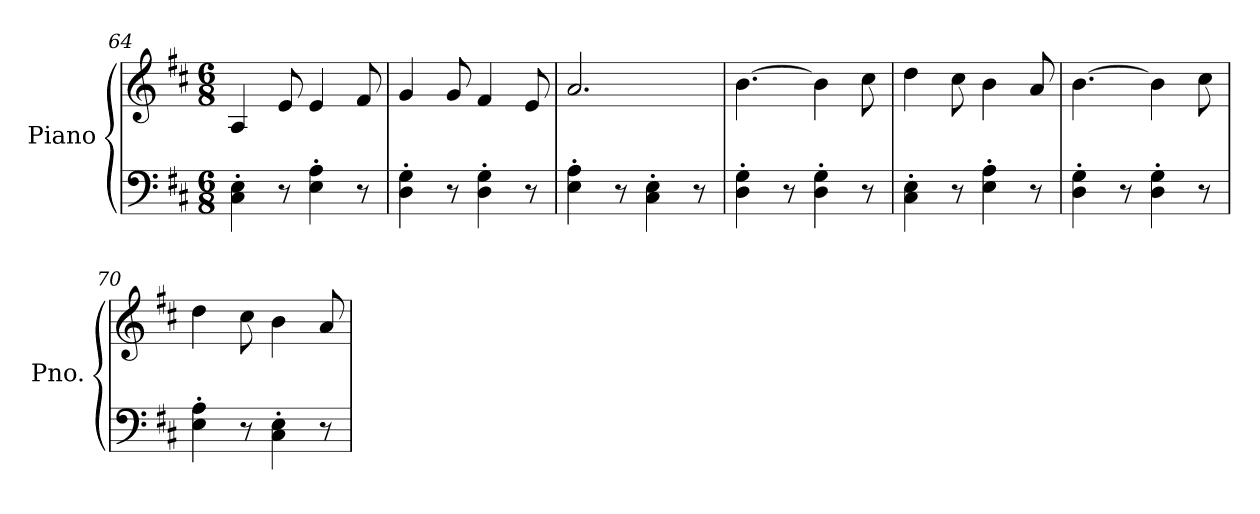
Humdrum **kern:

**kern	**kern
*part1	*part1
*staff2	*staff1
*I"Piano	*
*I'Pno.	*
*clefF4	*clefG2
*k[f#c#]	*k[f#c#]
*M6/8	*M6/8
=64	=64
4C#\' 4E\'	4A/
8r	8e/
4E\' 4A\'	4e/
8r	8f#/
=65	=65
4D\' 4G\'	4g/
8r	8g/
4D\' 4G\'	4f#/
8r	8e/
=66	=66
4E\' 4A\'	2.a/
8r	.
4C#\' 4E\'	.
8r	.
=67	=67
4D\' 4G\'	[4.b\
8r	.
4D\' 4G\'	4b\]
8r	8cc#\
=68	=68
4C#\' 4E\'	4dd\
8r	8cc#\
4E\' 4A\'	4b\
8r	8a/
=69	=69
4D\' 4G\'	[4.b\
8r	.
4D\' 4G\'	4b\]
8r	8cc#\
=70	=70
4E\' 4A\'	4dd\
8r	8cc#\
4C#\' 4E\'	4b\
8r	8a/
=	=
*-	*-
